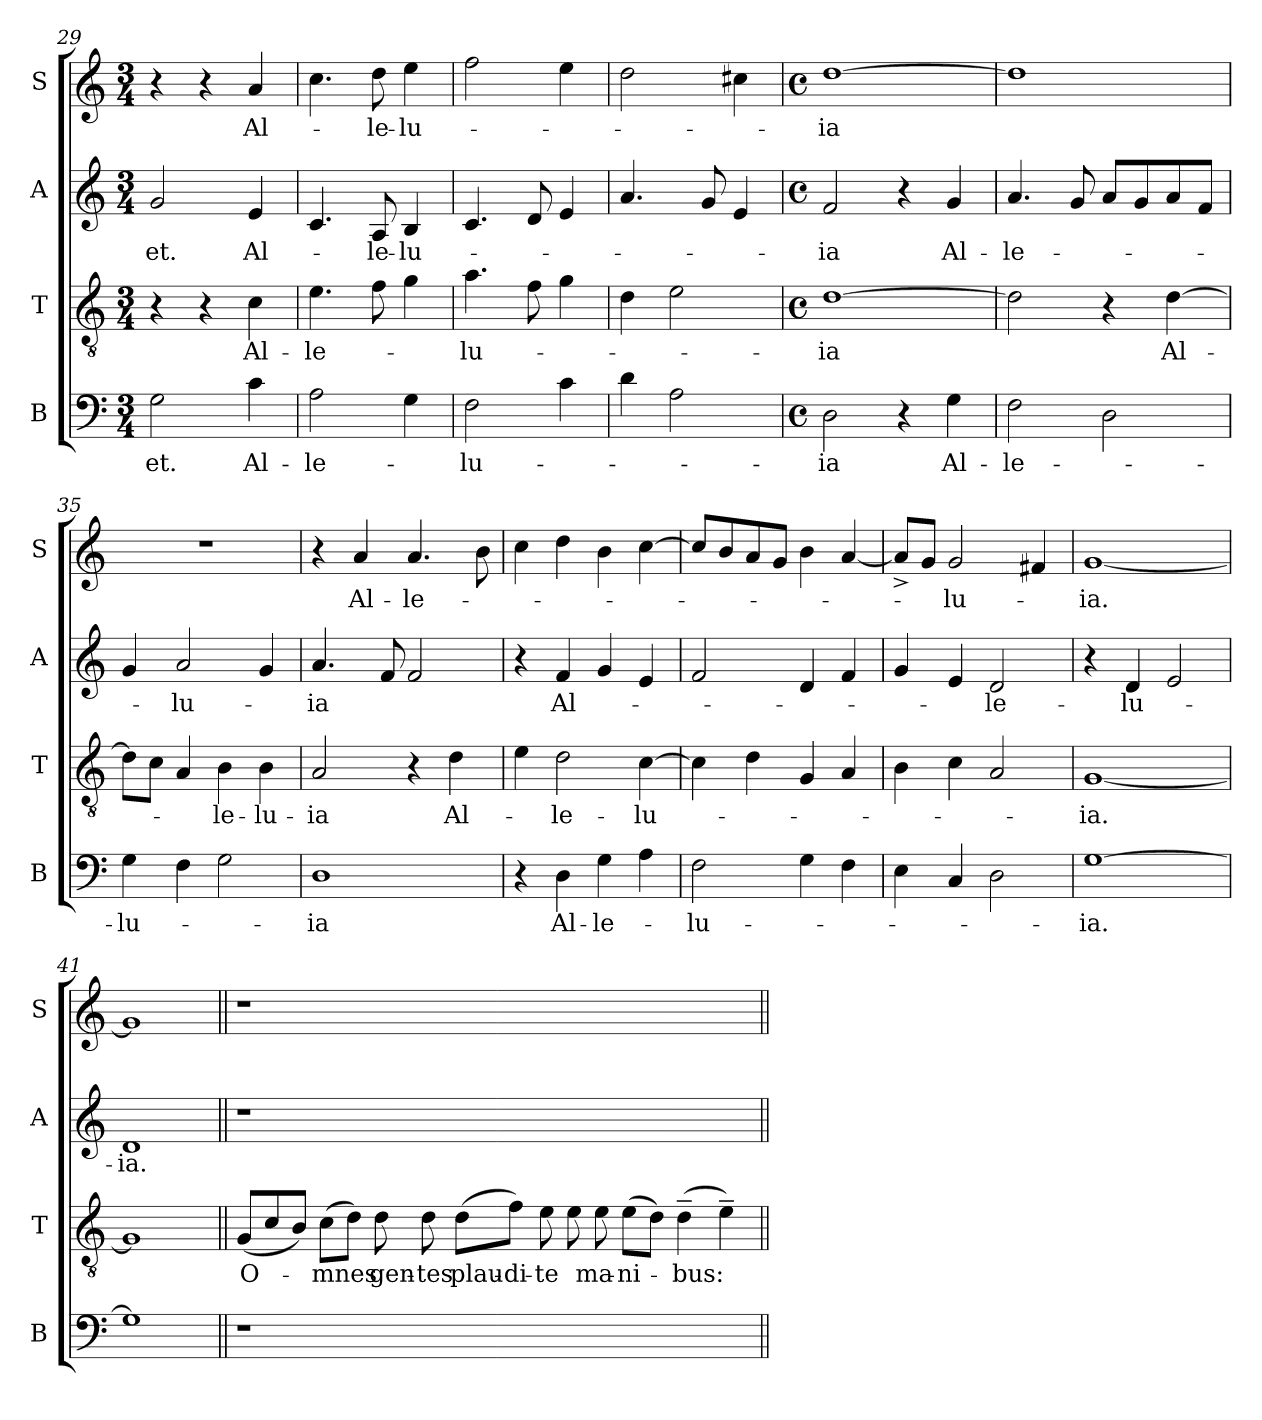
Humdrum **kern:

**kern	**text	**kern	**text	**kern	**text	**kern	**text
*part4	*part4	*part3	*part3	*part2	*part2	*part1	*part1
*staff4	*staff4	*staff3	*staff3	*staff2	*staff2	*staff1	*staff1
*I"B	*	*I"T	*	*I"A	*	*I"S	*
*I'B	*	*I'T	*	*I'A	*	*I'S	*
*clefF4	*	*clefGv2	*	*clefG2	*	*clefG2	*
*k[]	*	*k[]	*	*k[]	*	*k[]	*
*C:	*	*C:	*	*C:	*	*C:	*
*M3/4	*	*M3/4	*	*M3/4	*	*M3/4	*
=29	=29	=29	=29	=29	=29	=29	=29
!	!LO:LY:b	!	!	!	!LO:LY:b	!	!
2G\	-et.	4r	.	2g/	-et.	4r	.
.	.	4r	.	.	.	4r	.
!	!LO:LY:b	!	!LO:LY:b	!	!LO:LY:b	!	!LO:LY:b
4c\	Al-	4c\	Al-	4e/	Al-	4a/	Al-
=30	=30	=30	=30	=30	=30	=30	=30
!	!LO:LY:b	!	!LO:LY:b	!	!	!	!
2A\	-le-	4.e\	-le-	4.c/	.	4.cc\	.
!	!	!	!	!	!LO:LY:b	!	!LO:LY:b
.	.	8f\	.	8A/	-le-	8dd\	-le-
!	!	!	!	!	!LO:LY:b	!	!LO:LY:b
4G\	.	4g\	.	4B/	-lu-	4ee\	-lu-
=31	=31	=31	=31	=31	=31	=31	=31
!	!LO:LY:b	!	!LO:LY:b	!	!	!	!
2F\	-lu-	4.a\	-lu-	4.c/	.	2ff\	.
.	.	8f\	.	8d/	.	.	.
4c\	.	4g\	.	4e/	.	4ee\	.
!!LO:LB:g=z
=32	=32	=32	=32	=32	=32	=32	=32
4d\	.	4d\	.	4.a/	.	2dd\	.
2A\	.	2e\	.	.	.	.	.
.	.	.	.	8g/	.	.	.
.	.	.	.	4e/	.	4cc#X\	.
=33	=33	=33	=33	=33	=33	=33	=33
*M4/4	*	*M4/4	*	*M4/4	*	*M4/4	*
*met(c)	*	*met(c)	*	*met(c)	*	*met(c)	*
!	!LO:LY:b	!	!LO:LY:b	!	!LO:LY:b	!	!LO:LY:b
2D\	-ia	[>1d	-ia	2f/	-ia	[>1dd	-ia
4r	.	.	.	4r	.	.	.
!	!LO:LY:b	!	!	!	!LO:LY:b	!	!
4G\	Al-	.	.	4g/	Al-	.	.
=34	=34	=34	=34	=34	=34	=34	=34
!	!LO:LY:b	!	!	!	!LO:LY:b	!	!
2F\	-le-	2d\]	.	4.a/	-le-	1dd]	.
.	.	.	.	8g/	.	.	.
2D\	.	4r	.	8a/L	.	.	.
.	.	.	.	8g/	.	.	.
!	!	!	!LO:LY:b	!	!	!	!
.	.	[>4d\	Al-	8a/	.	.	.
.	.	.	.	8f/J	.	.	.
=35	=35	=35	=35	=35	=35	=35	=35
!	!LO:LY:b	!	!	!	!	!	!
4G\	-lu-	8d\L]	.	4g/	.	1r	.
.	.	8c\J	.	.	.	.	.
!	!	!	!	!	!LO:LY:b	!	!
4F\	.	4A/	.	2a/	-lu-	.	.
!	!	!	!LO:LY:b	!	!	!	!
2G\	.	4B\	-le-	.	.	.	.
!	!	!	!LO:LY:b	!	!	!	!
.	.	4B\	-lu-	4g/	.	.	.
=36	=36	=36	=36	=36	=36	=36	=36
!	!LO:LY:b	!	!LO:LY:b	!	!LO:LY:b	!	!
1D	-ia	2A/	-ia	4.a/	-ia	4r	.
!	!	!	!	!	!	!	!LO:LY:b
.	.	.	.	.	.	4a/	Al-
.	.	.	.	8f/	.	.	.
!	!	!	!	!	!	!	!LO:LY:b
.	.	4r	.	2f/	.	4.a/	-le-
!	!	!	!LO:LY:b	!	!	!	!
.	.	4d\	Al-	.	.	.	.
.	.	.	.	.	.	8b\	.
!!LO:PB:g=z
=37	=37	=37	=37	=37	=37	=37	=37
4r	.	4e\	.	4r	.	4cc\	.
!	!LO:LY:b	!	!LO:LY:b	!	!LO:LY:b	!	!
4D\	Al-	2d\	-le-	4f/	Al-	4dd\	.
!	!LO:LY:b	!	!	!	!	!	!
4G\	-le-	.	.	4g/	.	4b\	.
!	!	!	!LO:LY:b	!	!	!	!
4A\	.	[>4c\	-lu-	4e/	.	[>4cc\	.
=38	=38	=38	=38	=38	=38	=38	=38
!	!LO:LY:b	!	!	!	!	!	!
2F\	-lu-	4c\]	.	2f/	.	8cc/L]	.
.	.	.	.	.	.	8b/	.
.	.	4d\	.	.	.	8a/	.
.	.	.	.	.	.	8g/J	.
4G\	.	4G/	.	4d/	.	4b\	.
4F\	.	4A/	.	4f/	.	[<4a/	.
=39	=39	=39	=39	=39	=39	=39	=39
4E\	.	4B\	.	4g/	.	8a^</L]	.
.	.	.	.	.	.	8g/J	.
!	!	!	!	!	!	!	!LO:LY:b
4C/	.	4c\	.	4e/	.	2g/	-lu-
!	!	!	!	!	!LO:LY:b	!	!
2D\	.	2A/	.	2d/	-le-	.	.
.	.	.	.	.	.	4f#X/	.
=40	=40	=40	=40	=40	=40	=40	=40
!	!LO:LY:b	!	!LO:LY:b	!	!	!	!LO:LY:b
[>1G	-ia.	[<1G	-ia.	4r	.	[<1g	-ia.
!	!	!	!	!	!LO:LY:b	!	!
.	.	.	.	4d/	-lu-	.	.
.	.	.	.	2e/	.	.	.
=41	=41	=41	=41	=41	=41	=41	=41
!	!	!	!	!	!LO:LY:b	!	!
1G]	.	1G]	.	1d	-ia.	1g]	.
=42||	=42||	=42||	=42||	=42||	=42||	=42||	=42||
!LO:N:vis=1	!	!	!LO:LY:b	!LO:N:vis=1	!	!LO:N:vis=1	!
1r	.	(<8G/L	O-	1r	.	1r	.
.	.	8c/	.	.	.	.	.
.	.	8B/J)	.	.	.	.	.
!	!	!	!LO:LY:b	!	!	!	!
.	.	(>8c\L	-mnes	.	.	.	.
.	.	8d\J)	.	.	.	.	.
!	!	!	!LO:LY:b	!	!	!	!
.	.	8d\	gen-	.	.	.	.
!	!	!	!LO:LY:b:rj	!	!	!	!
.	.	8d\	-tes	.	.	.	.
!	!	!	!LO:LY:b	!	!	!	!
.	.	(>8d\L	plau-	.	.	.	.
!	!	!	!LO:LY:b	!	!	!	!
1ryy	.	8f\J)	-di-	1ryy	.	1ryy	.
!	!	!	!LO:LY:b	!	!	!	!
.	.	8e\	-te	.	.	.	.
.	.	8e\	.	.	.	.	.
!	!	!	!LO:LY:b	!	!	!	!
.	.	8e\	ma-	.	.	.	.
!	!	!	!LO:LY:b:rj	!	!	!	!
.	.	(>8e\L	-ni-	.	.	.	.
.	.	8d\J)	.	.	.	.	.
!	!	!	!LO:LY:b	!	!	!	!
.	.	(>4d~>\	-bus:	.	.	.	.
4ryy	.	4e~>\)	.	4ryy	.	4ryy	.
=||	=||	=||	=||	=||	=||	=||	=||
*-	*-	*-	*-	*-	*-	*-	*-
